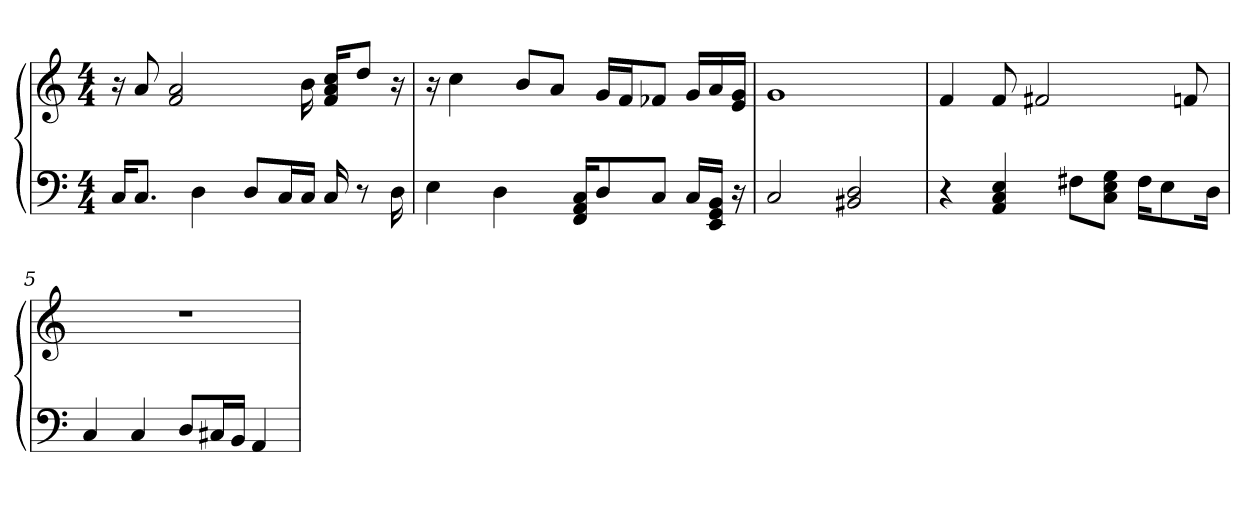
**kern	**kern
*part1	*part1
*staff2	*staff1
*clefF4	*clefG2
*k[]	*k[]
*M4/4	*M4/4
=1	=1
16C/KL	16r
8.C/J	8a
.	2f 2a
4D	.
8D/L	.
16C/L	.
16C/JJ	16b
16C	16f/ 16a/ 16cc/KL
8r	8dd/J
16D	16r
=2	=2
4E	16r
.	4cc
4D	.
.	8b/L
.	8a/J
16FF/ 16AA/ 16C/KL	.
8D/	16g/KL
.	16f/K
8C/J	8f-X/J
16C/LL	16g/LL
16EE/ 16GG/ 16BB/JJ	16a/
16r	16e/ 16g/JJ
=3	=3
2C	1g
2BB#X 2D	.
=4	=4
4r	4f
4AA 4C 4E	8f
.	2f#X
8F#X\L	.
8C\ 8E\ 8G\J	.
16F#\KL	.
8E\	.
.	8fn
16D\Jk	.
=5	=5
4C	1r
4C	.
8D/L	.
16C#X/L	.
16BB/JJ	.
4AA	.
=	=
*-	*-
